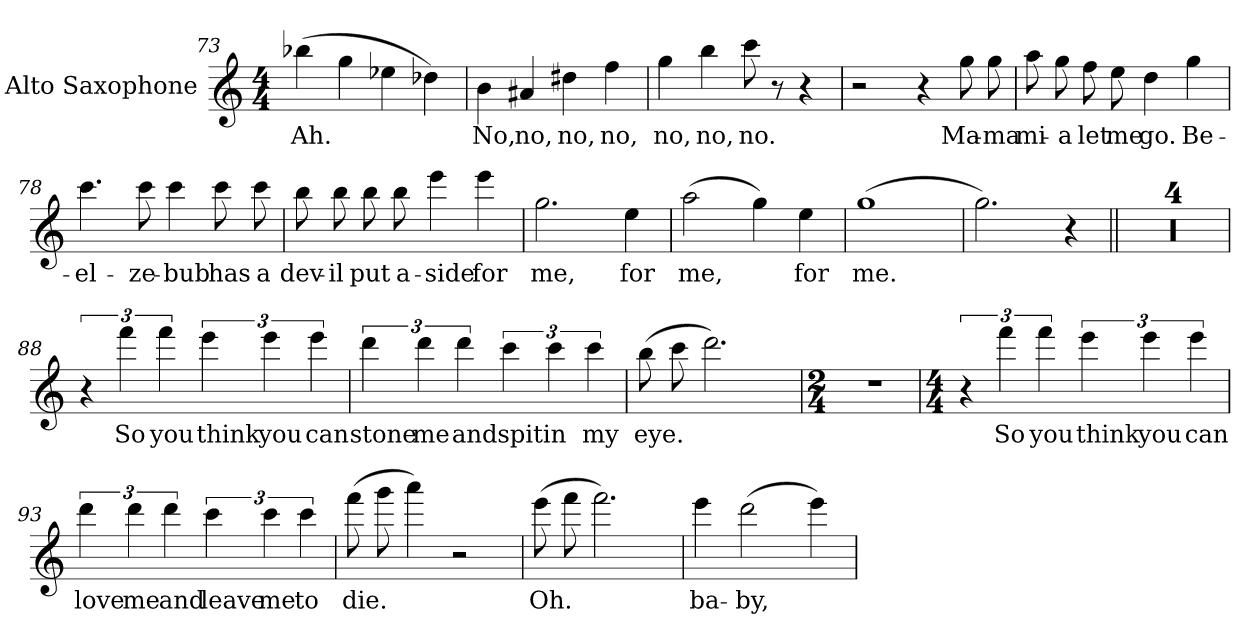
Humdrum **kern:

**kern	**text
*part1	*part1
*staff1	*staff1
*I"Alto Saxophone	*
*I'A. Sax.	*
*clefG2	*
*ITrd5c9	*
*k[b-e-a-]	*
*E-:	*
*M4/4	*
=73	=73
(4dd-	-Ah.
4b-	.
4g-	.
4f-)	.
=74	=74
4d	-No,
4c#	-no,
4f#	-no,
4a-	-no,
=75	=75
4b-	-no,
4dd	-no,
8ee-L	-no.
8r	.
4r	.
=76	=76
2r	.
4r	.
8b-L	-Ma-
8b-	-ma
=77	=77
8ccL	-mi-
8b-	-a
8a-	-let
8g	-me
4f	-go.
4b-	-Be-
=78	=78
4.ee-	-el-
8ee-	-ze-
4ee-	-bub
8ee-L	-has
8ee-	-a
=79	=79
8ddL	-dev-
8dd	-il
8dd	-put
8dd	-a-
4gg	-side
4gg	-for
=80	=80
2.b-	-me,
4g	-for
=81	=81
(2cc	-me,
4b-)	.
4g	-for
=82	=82
(1b-	-me.
=83	=83
2.b-)	.
4r	.
=84||	=84||
1r	.
=85	=85
1r	.
=86	=86
1r	.
=87	=87
1r	.
=88	=88
6r	.
6aa-	-So
6aa-	-you
6gg	-think
6gg	-you
6gg	-can
=89	=89
6ff	-stone
6ff	-me
6ff	-and
6ee-	-spit
6ee-	-in
6ee-	-my
=90	=90
(8ddL	-eye.
8ee-	.
2.ff)	.
=91	=91
*M2/4	*
2r	.
=92	=92
*M4/4	*
6r	.
6aa-	-So
6aa-	-you
6gg	-think
6gg	-you
6gg	-can
=93	=93
6ff	-love
6ff	-me
6ff	-and
6ee-	-leave
6ee-	-me
6ee-	-to
=94	=94
(8aa-L	-die.
8bb-	.
4ccc)	.
2r	.
=95	=95
(8ggL	-Oh.
8aa-	.
2.aa-)	.
=96	=96
4gg	-ba-
(2ff	-by,
4gg)	.
=	=
*-	*-
